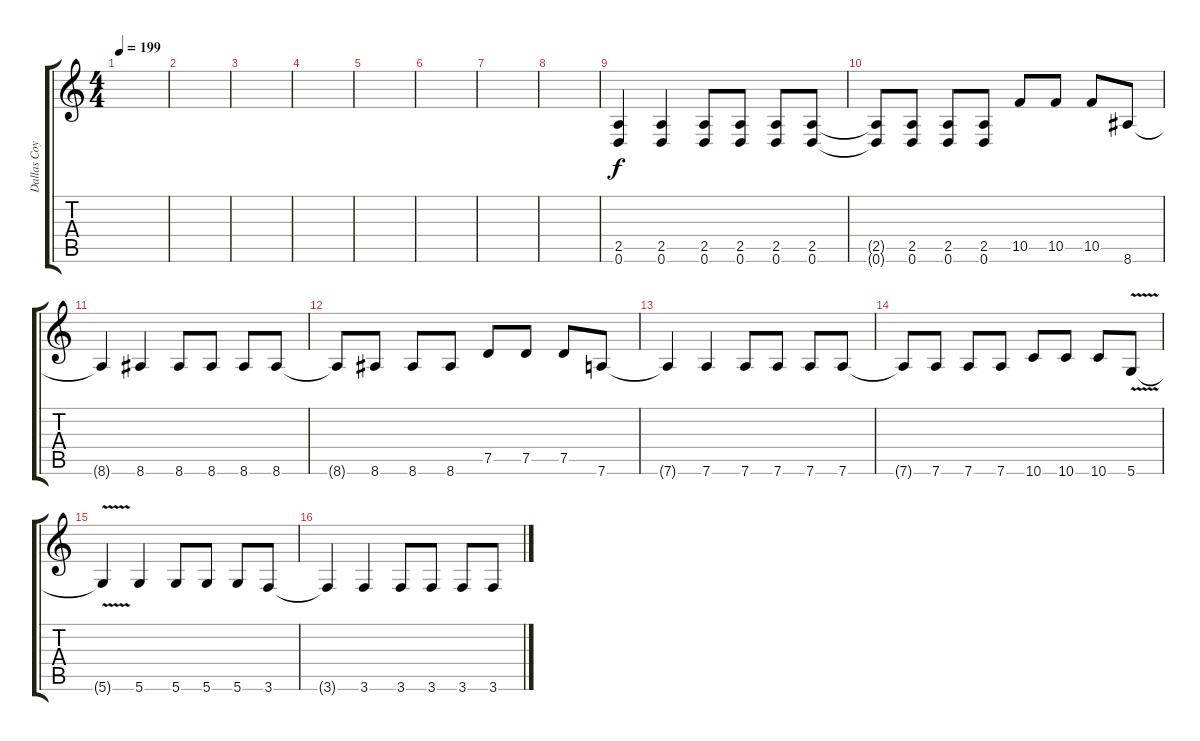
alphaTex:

\track ("Dallas Coyle (Background Guitar)" "Dallas Coy") {instrument distortionguitar}
\staff {score tabs}
\tuning (D4 A3 F3 C3 G2 D2) {hide}
\ts (4 4)
\tempo 199
\clef g2
\ks c
|
|
|
|
|
|
|
|
(2.5 0.6).4{balance 8} (2.5 0.6).4 (2.5 0.6).8 (2.5 0.6).8 (2.5 0.6).8 (2.5 0.6).8 |
(2.5{t} 0.6{t}).8 (2.5 0.6).8 (2.5 0.6).8 (2.5 0.6).8 10.5.8 10.5.8 10.5.8 8.6.8 |
8.6{t}.4 8.6.4 8.6.8 8.6.8 8.6.8 8.6.8 |
8.6{t}.8 8.6.8 8.6.8 8.6.8 7.5.8 7.5.8 7.5.8 7.6.8 |
7.6{t}.4 7.6.4 7.6.8 7.6.8 7.6.8 7.6.8 |
7.6{t}.8 7.6.8 7.6.8 7.6.8 10.6.8 10.6.8 10.6.8 5.6{v}.8 |
5.6{t}.4 5.6.4 5.6.8 5.6.8 5.6.8 3.6.8 |
3.6{t}.4 3.6.4 3.6.8 3.6.8 3.6.8 3.6.8
